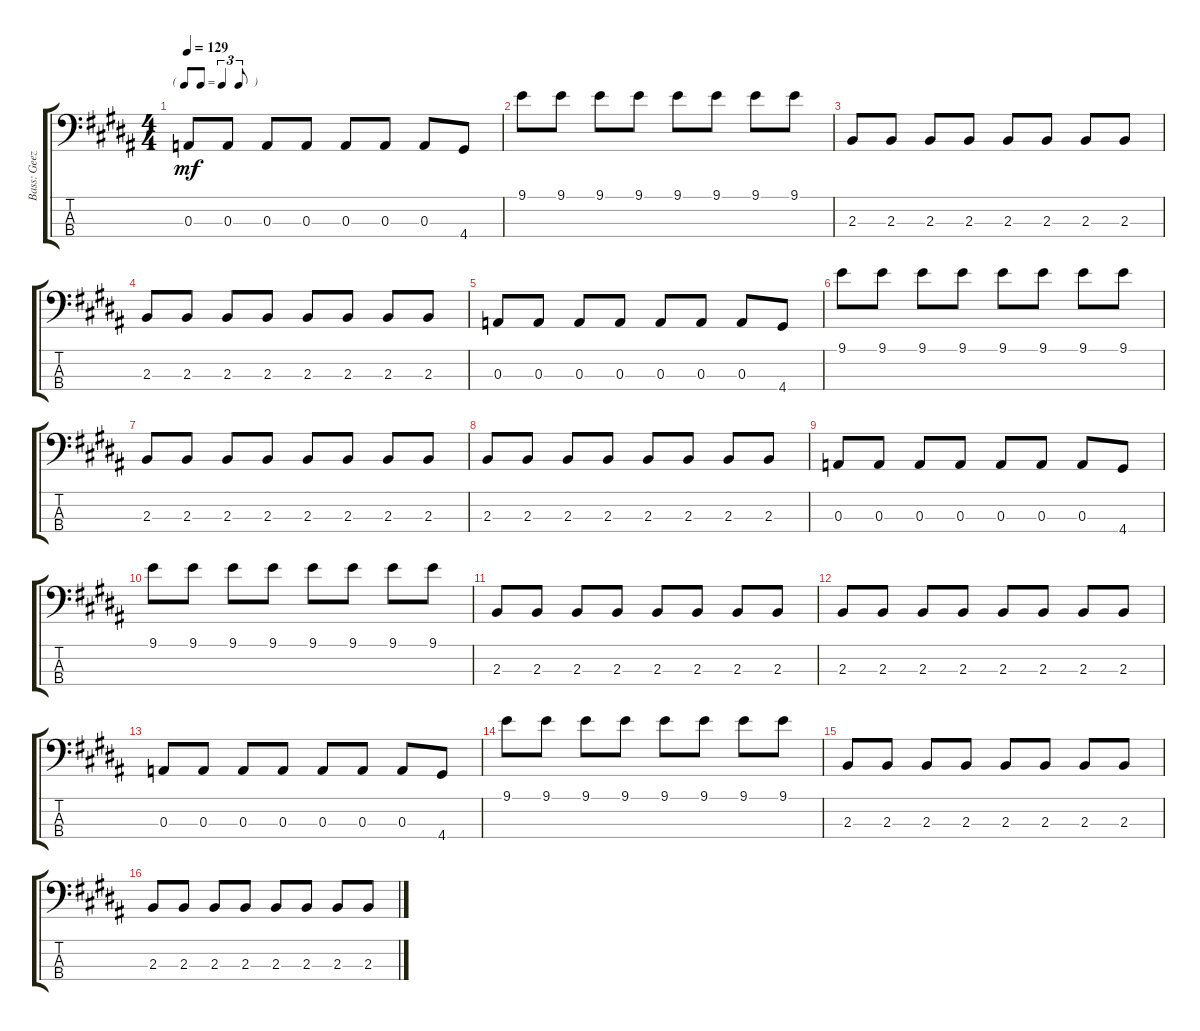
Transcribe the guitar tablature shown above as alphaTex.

\track ("Bass: Geezer" "Bass: Geez") {instrument electricbassfinger}
\staff {score tabs}
\tuning (G2 D2 A1 E1) {hide}
\ts (4 4)
\tf triplet8th
\tempo 129
\clef f4
\ks b
0.3.8{dy mf} 0.3.8 0.3.8 0.3.8 0.3.8 0.3.8 0.3.8 4.4.8 |
9.1.8 9.1.8 9.1.8 9.1.8 9.1.8 9.1.8 9.1.8 9.1.8 |
2.3.8 2.3.8 2.3.8 2.3.8 2.3.8 2.3.8 2.3.8 2.3.8 |
2.3.8 2.3.8 2.3.8 2.3.8 2.3.8 2.3.8 2.3.8 2.3.8 |
0.3.8 0.3.8 0.3.8 0.3.8 0.3.8 0.3.8 0.3.8 4.4.8 |
9.1.8 9.1.8 9.1.8 9.1.8 9.1.8 9.1.8 9.1.8 9.1.8 |
2.3.8 2.3.8 2.3.8 2.3.8 2.3.8 2.3.8 2.3.8 2.3.8 |
2.3.8 2.3.8 2.3.8 2.3.8 2.3.8 2.3.8 2.3.8 2.3.8 |
0.3.8 0.3.8 0.3.8 0.3.8 0.3.8 0.3.8 0.3.8 4.4.8 |
9.1.8 9.1.8 9.1.8 9.1.8 9.1.8 9.1.8 9.1.8 9.1.8 |
2.3.8 2.3.8 2.3.8 2.3.8 2.3.8 2.3.8 2.3.8 2.3.8 |
2.3.8 2.3.8 2.3.8 2.3.8 2.3.8 2.3.8 2.3.8 2.3.8 |
0.3.8 0.3.8 0.3.8 0.3.8 0.3.8 0.3.8 0.3.8 4.4.8 |
9.1.8 9.1.8 9.1.8 9.1.8 9.1.8 9.1.8 9.1.8 9.1.8 |
2.3.8 2.3.8 2.3.8 2.3.8 2.3.8 2.3.8 2.3.8 2.3.8 |
2.3.8 2.3.8 2.3.8 2.3.8 2.3.8 2.3.8 2.3.8 2.3.8
